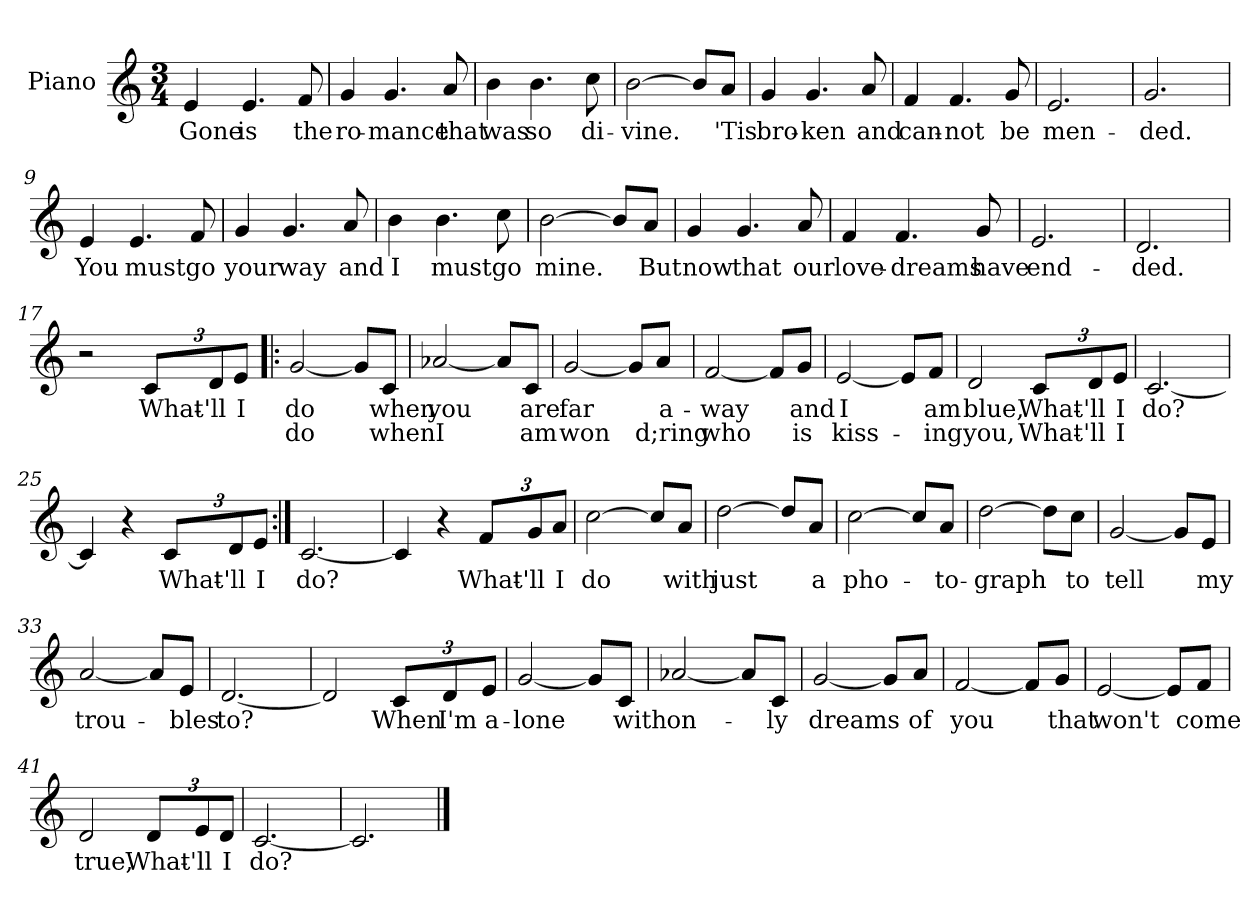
**kern	**text	**text
*part1	*part1	*part1
*staff1	*staff1	*staff1
*I"Piano	*	*
*I'Pno	*	*
*clefG2	*	*
*k[]	*	*
*C:	*	*
*M3/4	*	*
=1	=1	=1
4e/	Gone	.
4.e/	is	.
8f/	the	.
=2	=2	=2
4g/	ro-	.
4.g/	-mance	.
8a/	that	.
=3	=3	=3
4b\	was	.
4.b\	so	.
8cc\	di-	.
=4	=4	=4
[2b\	-vine.	.
8b/L]	.	.
8a/J	'Tis	.
=5	=5	=5
4g/	bro-	.
4.g/	-ken	.
8a/	and	.
!!LO:LB:g=z
=6	=6	=6
4f/	can-	.
4.f/	-not	.
8g/	be	.
=7	=7	=7
2.e/	men-	.
=8	=8	=8
2.g/	-ded.	.
=9	=9	=9
4e/	You	.
4.e/	must	.
8f/	go	.
=10	=10	=10
4g/	your	.
4.g/	way	.
8a/	and	.
=11	=11	=11
4b\	I	.
4.b\	must	.
8cc\	go	.
!!LO:LB:g=z
=12	=12	=12
[2b\	mine.	.
8b/L]	.	.
8a/J	But	.
=13	=13	=13
4g/	now	.
4.g/	that	.
8a/	our	.
=14	=14	=14
4f/	love-	.
4.f/	-dreams	.
8g/	have	.
=15	=15	=15
2.e/	end-	.
=16	=16	=16
2.d/	-ded.	.
=17	=17	=17
2r	.	.
*Xbrackettup	*	*
12c/L	What-	.
12d/	-'ll	.
12e/J	I	.
!!LO:LB:g=z
=18!|:	=18!|:	=18!|:
[2g/	do	do
8g/L]	.	.
8c/J	when	when
=19	=19	=19
[2a-X/	you	I
8a-/L]	.	.
8c/J	are	am
=20	=20	=20
[2g/	far	won
8g/L]	.	.
8a/J	a-	d;ring
=21	=21	=21
[2f/	-way	who
8f/L]	.	.
8g/J	and	is
=22	=22	=22
[2e/	I	kiss-
8e/L]	.	.
8f/J	am	-ing
=23	=23	=23
2d/	blue,	you,
12c/L	What-	What-
12d/	-'ll	-'ll
12e/J	I	I
!!LO:LB:g=z
=24	=24	=24
[2.c/	do?	.
=25	=25	=25
4c/]	.	.
4r	.	.
12c/L	What-	.
12d/	-'ll	.
12e/J	I	.
=26:|!	=26:|!	=26:|!
[2.c/	do?	.
=27	=27	=27
4c/]	.	.
4r	.	.
12f/L	What-	.
12g/	-'ll	.
12a/J	I	.
=28	=28	=28
[2cc\	do	.
8cc/L]	.	.
8a/J	with	.
=29	=29	=29
[2dd\	just	.
8dd/L]	.	.
8a/J	a	.
=30	=30	=30
[2cc\	pho-	.
8cc/L]	.	.
8a/J	to-	.
!!LO:LB:g=z
=31	=31	=31
[2dd\	-graph	.
8dd\L]	.	.
8cc\J	to	.
=32	=32	=32
[2g/	tell	.
8g/L]	.	.
8e/J	my	.
=33	=33	=33
[2a/	trou-	.
8a/L]	.	.
8e/J	-bles	.
=34	=34	=34
[2.d/	to?	.
=35	=35	=35
2d/]	.	.
12c/L	When	.
12d/	I'm	.
12e/J	a-	.
=36	=36	=36
[2g/	-lone	.
8g/L]	.	.
8c/J	with	.
=37	=37	=37
[2a-X/	on-	.
8a-/L]	.	.
8c/J	-ly	.
!!LO:LB:g=z
=38	=38	=38
[2g/	dreams	.
8g/L]	.	.
8a/J	of	.
=39	=39	=39
[2f/	you	.
8f/L]	.	.
8g/J	that	.
=40	=40	=40
[2e/	won't	.
8e/L]	.	.
8f/J	come	.
=41	=41	=41
2d/	true,	.
12d/L	What-	.
12e/	-'ll	.
12d/J	I	.
=42	=42	=42
[2.c/	do?	.
=43	=43	=43
2.c/]	.	.
==	==	==
*-	*-	*-
